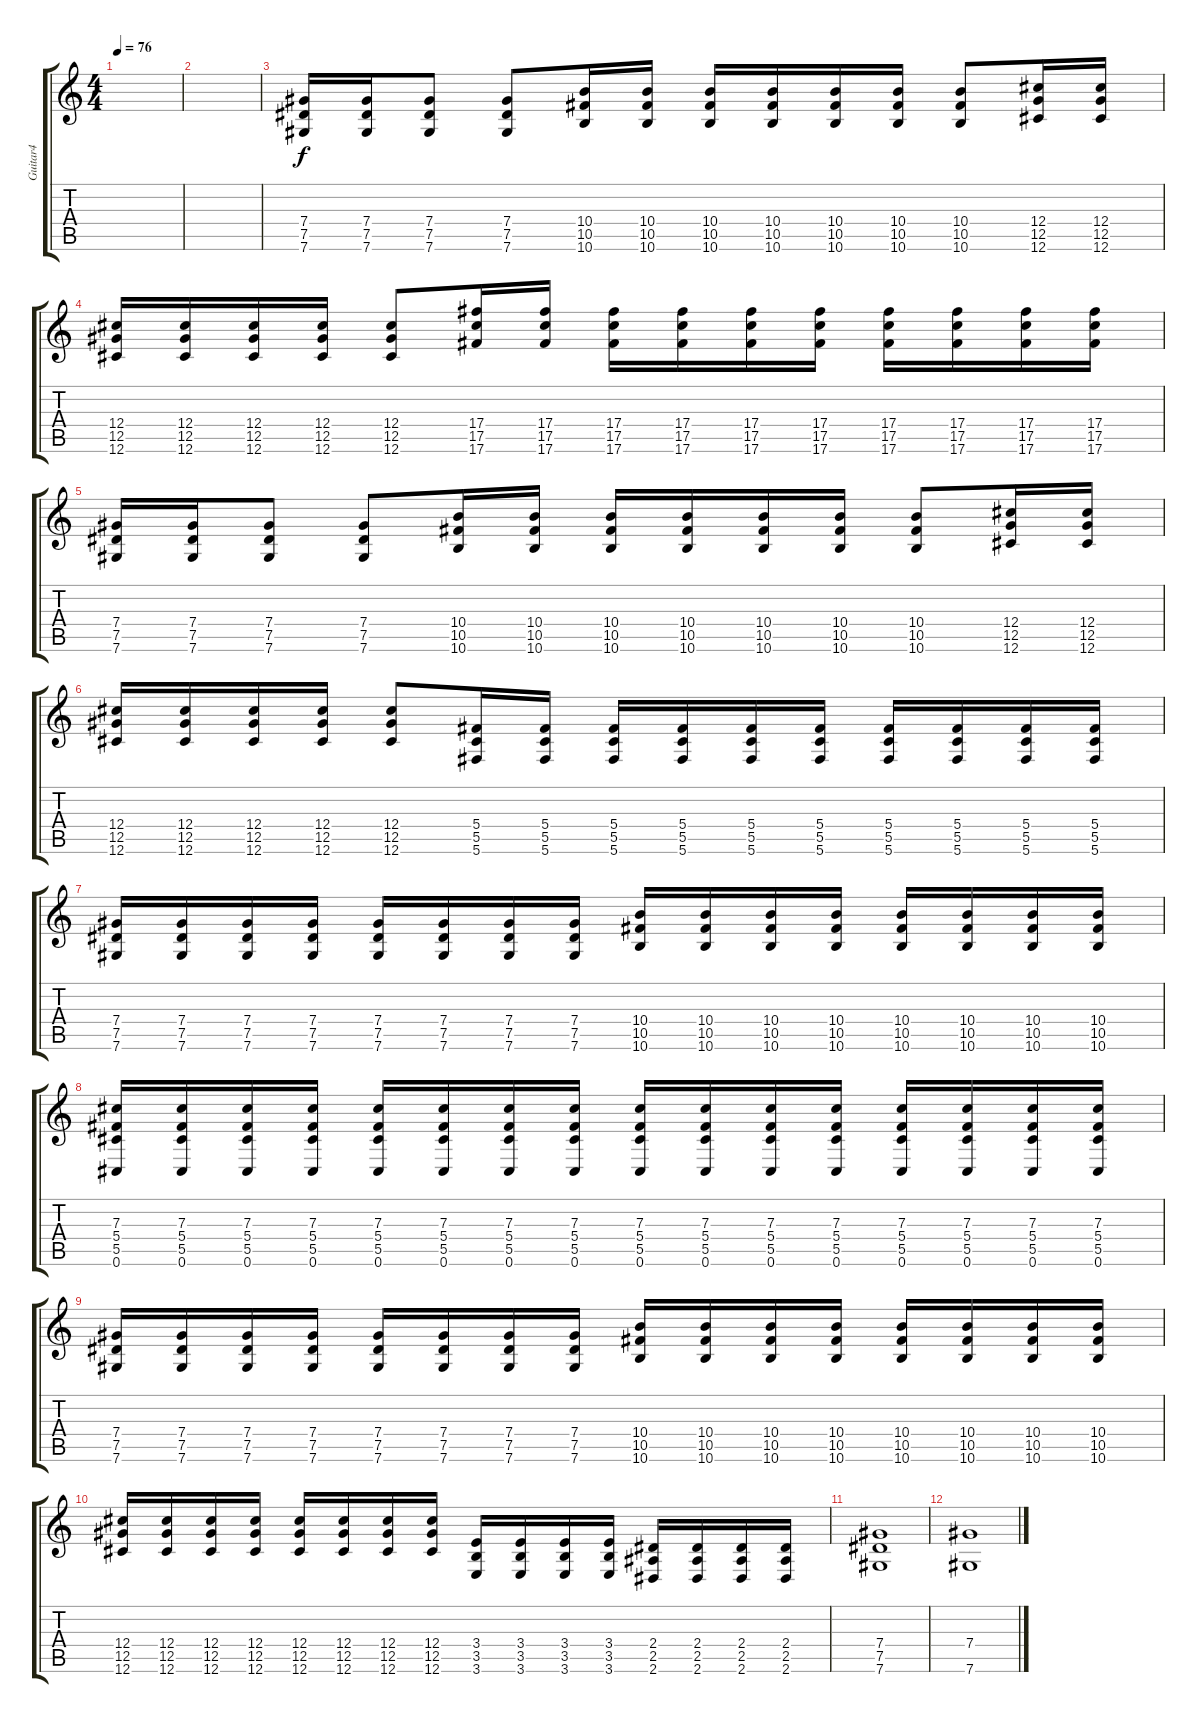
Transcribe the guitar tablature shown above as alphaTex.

\track ("Guitar4" "Guitar4") {instrument overdrivenguitar}
\staff {score tabs}
\tuning (Eb4 Bb3 Gb3 Db3 Ab2 Db2) {hide}
\ts (4 4)
\tempo 76
\clef g2
\ks c
|
|
(7.4 7.5 7.6).16 (7.4 7.5 7.6).16 (7.4 7.5 7.6).8 (7.4 7.5 7.6).8 (10.4 10.5 10.6).16 (10.4 10.5 10.6).16 (10.4 10.5 10.6).16 (10.4 10.5 10.6).16 (10.4 10.5 10.6).16 (10.4 10.5 10.6).16 (10.4 10.5 10.6).8 (12.4 12.5 12.6).16 (12.4 12.5 12.6).16 |
(12.4 12.5 12.6).16 (12.4 12.5 12.6).16 (12.4 12.5 12.6).16 (12.4 12.5 12.6).16 (12.4 12.5 12.6).8 (17.4 17.5 17.6).16 (17.4 17.5 17.6).16 (17.4 17.5 17.6).16 (17.4 17.5 17.6).16 (17.4 17.5 17.6).16 (17.4 17.5 17.6).16 (17.4 17.5 17.6).16 (17.4 17.5 17.6).16 (17.4 17.5 17.6).16 (17.4 17.5 17.6).16 |
(7.4 7.5 7.6).16 (7.4 7.5 7.6).16 (7.4 7.5 7.6).8 (7.4 7.5 7.6).8 (10.4 10.5 10.6).16 (10.4 10.5 10.6).16 (10.4 10.5 10.6).16 (10.4 10.5 10.6).16 (10.4 10.5 10.6).16 (10.4 10.5 10.6).16 (10.4 10.5 10.6).8 (12.4 12.5 12.6).16 (12.4 12.5 12.6).16 |
(12.4 12.5 12.6).16 (12.4 12.5 12.6).16 (12.4 12.5 12.6).16 (12.4 12.5 12.6).16 (12.4 12.5 12.6).8 (5.4 5.5 5.6).16 (5.4 5.5 5.6).16 (5.4 5.5 5.6).16 (5.4 5.5 5.6).16 (5.4 5.5 5.6).16 (5.4 5.5 5.6).16 (5.4 5.5 5.6).16 (5.4 5.5 5.6).16 (5.4 5.5 5.6).16 (5.4 5.5 5.6).16 |
(7.4 7.5 7.6).16 (7.4 7.5 7.6).16 (7.4 7.5 7.6).16 (7.4 7.5 7.6).16 (7.4 7.5 7.6).16 (7.4 7.5 7.6).16 (7.4 7.5 7.6).16 (7.4 7.5 7.6).16 (10.4 10.5 10.6).16 (10.4 10.5 10.6).16 (10.4 10.5 10.6).16 (10.4 10.5 10.6).16 (10.4 10.5 10.6).16 (10.4 10.5 10.6).16 (10.4 10.5 10.6).16 (10.4 10.5 10.6).16 |
(7.3 5.4 5.5 0.6).16 (7.3 5.4 5.5 0.6).16 (7.3 5.4 5.5 0.6).16 (7.3 5.4 5.5 0.6).16 (7.3 5.4 5.5 0.6).16 (7.3 5.4 5.5 0.6).16 (7.3 5.4 5.5 0.6).16 (7.3 5.4 5.5 0.6).16 (7.3 5.4 5.5 0.6).16 (7.3 5.4 5.5 0.6).16 (7.3 5.4 5.5 0.6).16 (7.3 5.4 5.5 0.6).16 (7.3 5.4 5.5 0.6).16 (7.3 5.4 5.5 0.6).16 (7.3 5.4 5.5 0.6).16 (7.3 5.4 5.5 0.6).16 |
(7.4 7.5 7.6).16 (7.4 7.5 7.6).16 (7.4 7.5 7.6).16 (7.4 7.5 7.6).16 (7.4 7.5 7.6).16 (7.4 7.5 7.6).16 (7.4 7.5 7.6).16 (7.4 7.5 7.6).16 (10.4 10.5 10.6).16 (10.4 10.5 10.6).16 (10.4 10.5 10.6).16 (10.4 10.5 10.6).16 (10.4 10.5 10.6).16 (10.4 10.5 10.6).16 (10.4 10.5 10.6).16 (10.4 10.5 10.6).16 |
(12.4 12.5 12.6).16 (12.4 12.5 12.6).16 (12.4 12.5 12.6).16 (12.4 12.5 12.6).16 (12.4 12.5 12.6).16 (12.4 12.5 12.6).16 (12.4 12.5 12.6).16 (12.4 12.5 12.6).16 (3.4 3.5 3.6).16 (3.4 3.5 3.6).16 (3.4 3.5 3.6).16 (3.4 3.5 3.6).16 (2.4 2.5 2.6).16 (2.4 2.5 2.6).16 (2.4 2.5 2.6).16 (2.4 2.5 2.6).16 |
(7.4 7.5 7.6).1 |
(7.4 7.6).1
